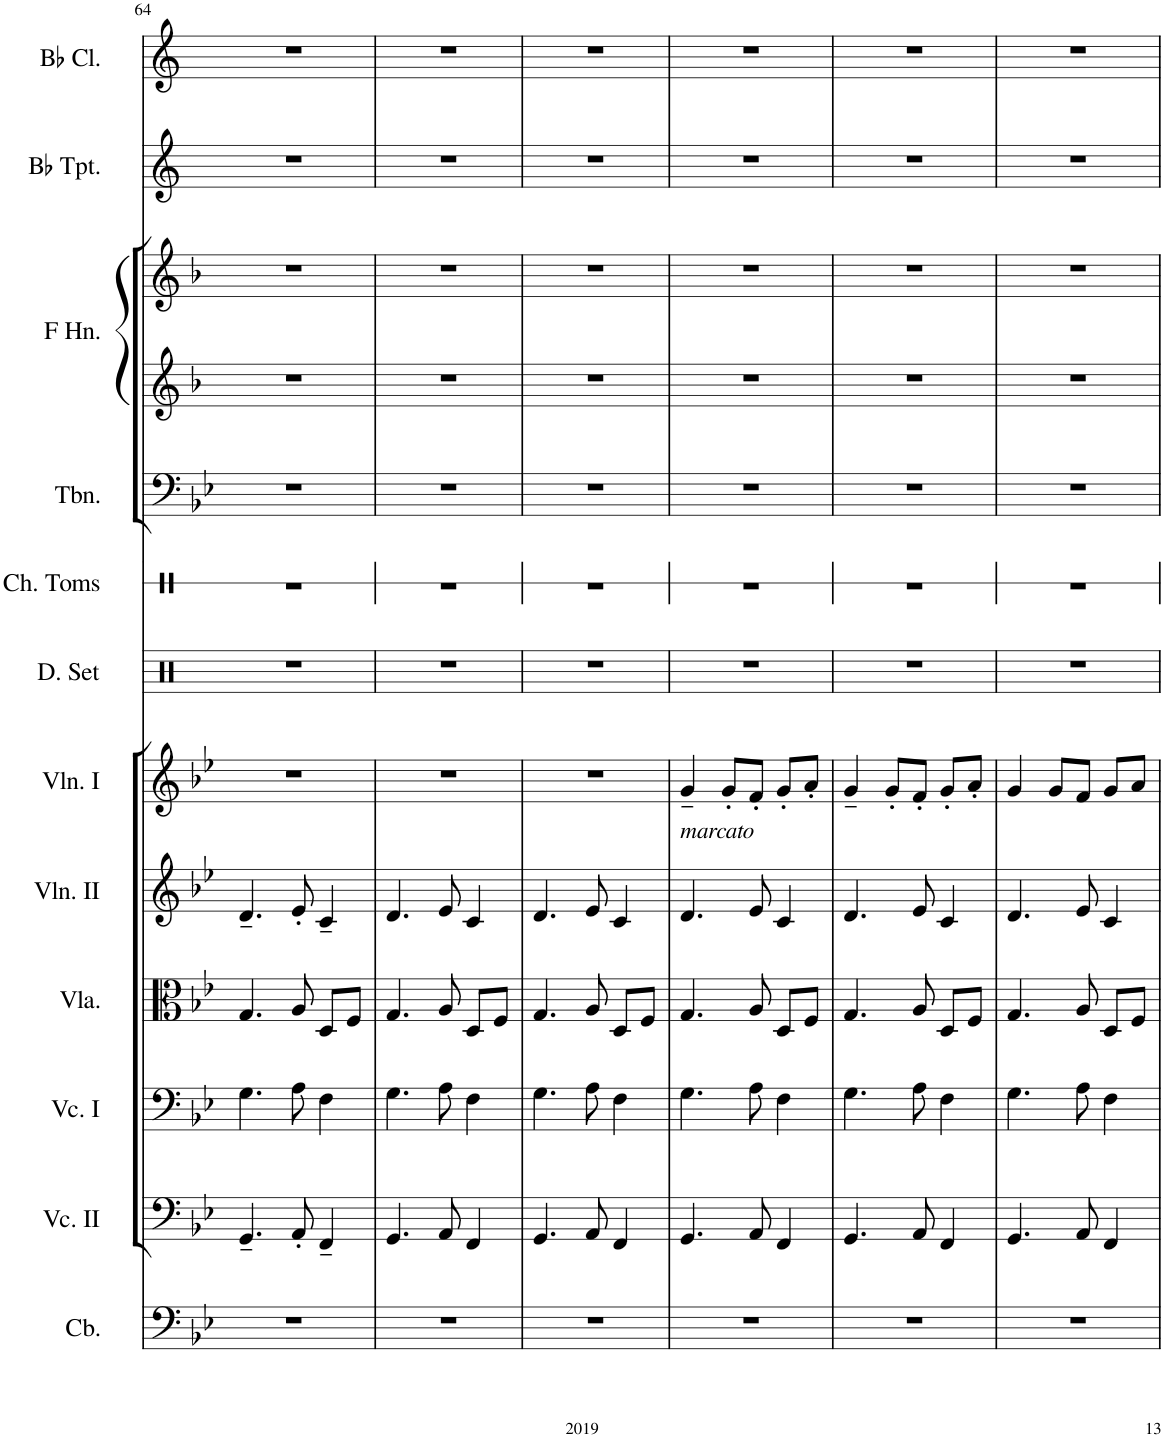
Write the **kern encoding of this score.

**kern	**kern	**kern	**kern	**kern	**kern	**kern	**kern	**kern	**kern	**kern	**kern	**kern
*part12	*part11	*part10	*part9	*part8	*part7	*part6	*part5	*part4	*part3	*part3	*part2	*part1
*staff13	*staff12	*staff11	*staff10	*staff9	*staff8	*staff7	*staff6	*staff5	*staff4	*staff3	*staff2	*staff1
*I"Contrabasses	*I"Violoncellos II	*I"Violoncellos I	*I"Violas	*I"Violins II	*I"Violins I	*I"Drumset	*I"Chinese Tom-Toms	*I"Trombone	*I"French Horn	*	*I"Trumpets in Bb	*I"Clarinets in Bb
*I'Cb.	*I'Vc. II	*I'Vc. I	*I'Vla.	*I'Vln. II	*I'Vln. I	*I'D. Set	*I'Ch. Toms	*I'Tbn.	*I'F Hn.	*	*	*
!!LO:PB:g=z
*clefF4	*clefF4	*clefF4	*clefC3	*clefG2	*clefG2	*clefX	*clefX	*clefF4	*clefG2	*clefG2	*clefG2	*clefG2
*Trd7c12	*	*	*	*	*	*	*	*	*Trd4c7	*Trd4c7	*Trd1c2	*Trd1c2
*k[b-e-]	*k[b-e-]	*k[b-e-]	*k[b-e-]	*k[b-e-]	*k[b-e-]	*k[]	*k[]	*k[b-e-]	*k[b-]	*k[b-]	*k[]	*k[]
*M3/4	*M3/4	*M3/4	*M3/4	*M3/4	*M3/4	*M3/4	*M3/4	*M3/4	*M3/4	*M3/4	*M3/4	*M3/4
=64	=64	=64	=64	=64	=64	=64	=64	=64	=64	=64	=64	=64
2.r	4.GG~/	4.G\	4.G/	4.d~/	2.r	2.r	2.r	2.r	2.r	2.r	2.r	2.r
.	8AA'/	8A\	8A/	8e-'/	.	.	.	.	.	.	.	.
.	4FF~/	4F\	8D/L	4c~/	.	.	.	.	.	.	.	.
.	.	.	8F/J	.	.	.	.	.	.	.	.	.
=65	=65	=65	=65	=65	=65	=65	=65	=65	=65	=65	=65	=65
2.r	4.GG/	4.G\	4.G/	4.d/	2.r	2.r	2.r	2.r	2.r	2.r	2.r	2.r
.	8AA/	8A\	8A/	8e-/	.	.	.	.	.	.	.	.
.	4FF/	4F\	8D/L	4c/	.	.	.	.	.	.	.	.
.	.	.	8F/J	.	.	.	.	.	.	.	.	.
=66	=66	=66	=66	=66	=66	=66	=66	=66	=66	=66	=66	=66
2.r	4.GG/	4.G\	4.G/	4.d/	2.r	2.r	2.r	2.r	2.r	2.r	2.r	2.r
.	8AA/	8A\	8A/	8e-/	.	.	.	.	.	.	.	.
.	4FF/	4F\	8D/L	4c/	.	.	.	.	.	.	.	.
.	.	.	8F/J	.	.	.	.	.	.	.	.	.
=67	=67	=67	=67	=67	=67	=67	=67	=67	=67	=67	=67	=67
!	!	!	!	!	!LO:TX:b:i:t=marcato	!	!	!	!	!	!	!
2.r	4.GG/	4.G\	4.G/	4.d/	4g~/	2.r	2.r	2.r	2.r	2.r	2.r	2.r
.	.	.	.	.	8g'/L	.	.	.	.	.	.	.
.	8AA/	8A\	8A/	8e-/	8f'/J	.	.	.	.	.	.	.
.	4FF/	4F\	8D/L	4c/	8g'/L	.	.	.	.	.	.	.
.	.	.	8F/J	.	8a'/J	.	.	.	.	.	.	.
=68	=68	=68	=68	=68	=68	=68	=68	=68	=68	=68	=68	=68
2.r	4.GG/	4.G\	4.G/	4.d/	4g~/	2.r	2.r	2.r	2.r	2.r	2.r	2.r
.	.	.	.	.	8g'/L	.	.	.	.	.	.	.
.	8AA/	8A\	8A/	8e-/	8f'/J	.	.	.	.	.	.	.
.	4FF/	4F\	8D/L	4c/	8g'/L	.	.	.	.	.	.	.
.	.	.	8F/J	.	8a'/J	.	.	.	.	.	.	.
=69	=69	=69	=69	=69	=69	=69	=69	=69	=69	=69	=69	=69
2.r	4.GG/	4.G\	4.G/	4.d/	4g/	2.r	2.r	2.r	2.r	2.r	2.r	2.r
.	.	.	.	.	8g/L	.	.	.	.	.	.	.
.	8AA/	8A\	8A/	8e-/	8f/J	.	.	.	.	.	.	.
.	4FF/	4F\	8D/L	4c/	8g/L	.	.	.	.	.	.	.
.	.	.	8F/J	.	8a/J	.	.	.	.	.	.	.
=	=	=	=	=	=	=	=	=	=	=	=	=
*-	*-	*-	*-	*-	*-	*-	*-	*-	*-	*-	*-	*-
